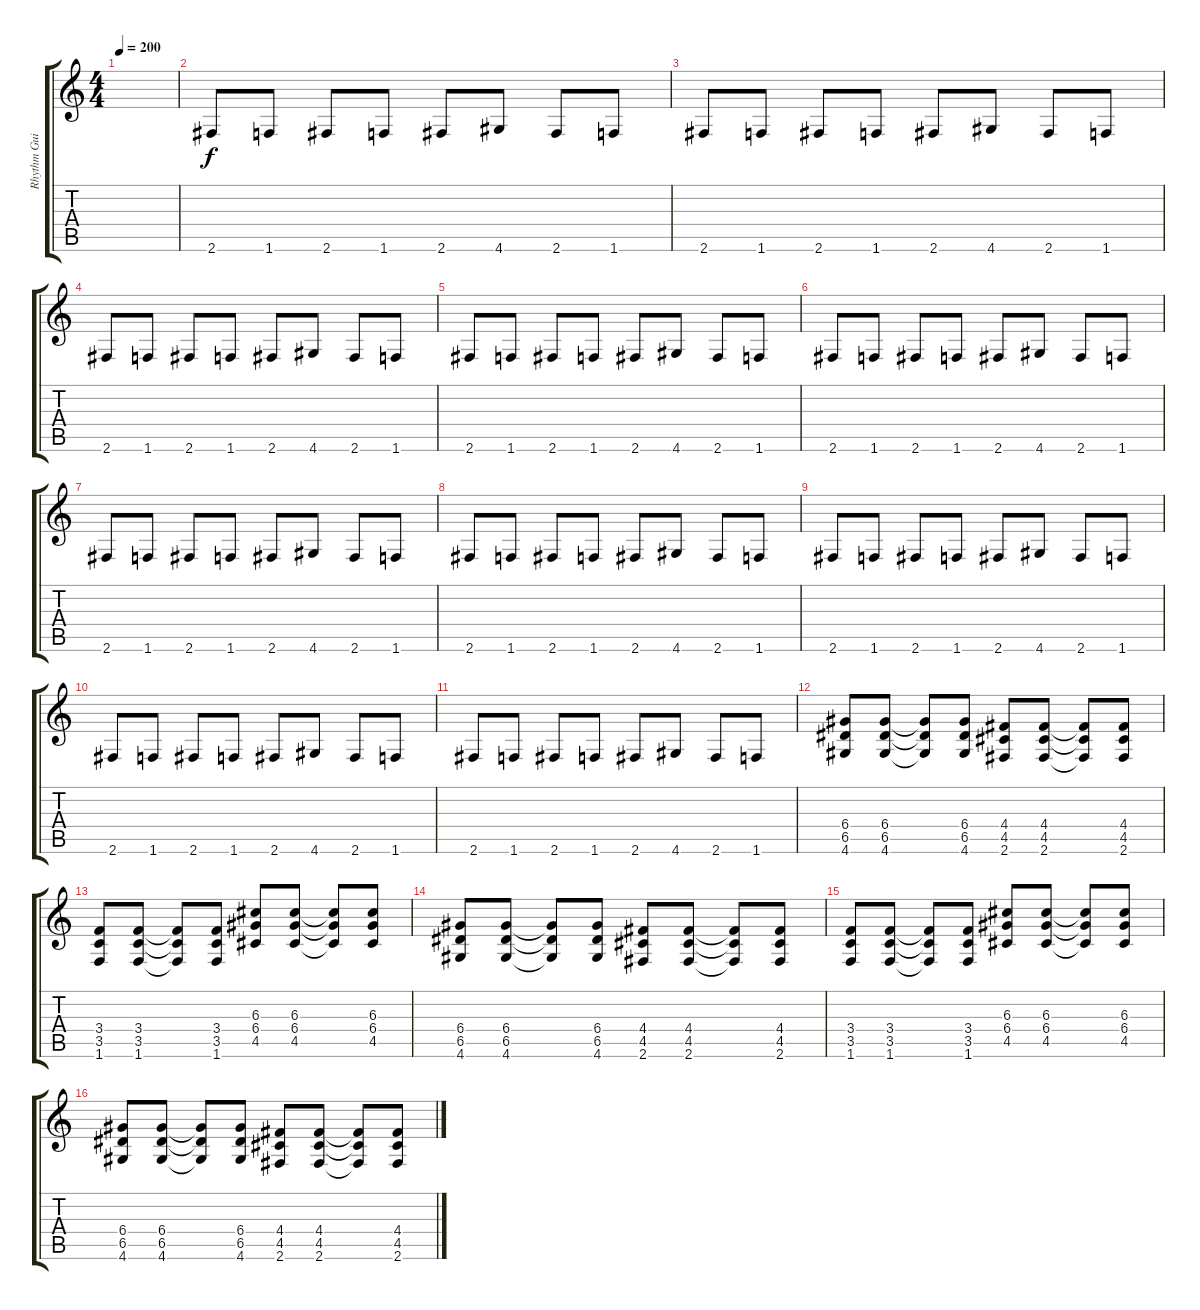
\track ("Rhythm Guitar" "Rhythm Gui") {instrument distortionguitar}
\staff {score tabs}
\tuning (E4 B3 G3 D3 A2 E2) {hide}
\ts (4 4)
\tempo 200
\clef g2
\ks c
|
2.6.8 1.6.8 2.6.8 1.6.8 2.6.8 4.6.8 2.6.8 1.6.8 |
2.6.8 1.6.8 2.6.8 1.6.8 2.6.8 4.6.8 2.6.8 1.6.8 |
2.6.8 1.6.8 2.6.8 1.6.8 2.6.8 4.6.8 2.6.8 1.6.8 |
2.6.8 1.6.8 2.6.8 1.6.8 2.6.8 4.6.8 2.6.8 1.6.8 |
2.6.8 1.6.8 2.6.8 1.6.8 2.6.8 4.6.8 2.6.8 1.6.8 |
2.6.8 1.6.8 2.6.8 1.6.8 2.6.8 4.6.8 2.6.8 1.6.8 |
2.6.8 1.6.8 2.6.8 1.6.8 2.6.8 4.6.8 2.6.8 1.6.8 |
2.6.8 1.6.8 2.6.8 1.6.8 2.6.8 4.6.8 2.6.8 1.6.8 |
2.6.8 1.6.8 2.6.8 1.6.8 2.6.8 4.6.8 2.6.8 1.6.8 |
2.6.8 1.6.8 2.6.8 1.6.8 2.6.8 4.6.8 2.6.8 1.6.8 |
(6.4 6.5 4.6).8{dy f} (6.4 6.5 4.6).8 (6.4{t} 6.5{t} 4.6{t}).8 (6.4 6.5 4.6).8 (4.4 4.5 2.6).8 (4.4 4.5 2.6).8 (4.4{t} 4.5{t} 2.6{t}).8 (4.4 4.5 2.6).8 |
(3.4 3.5 1.6).8 (3.4 3.5 1.6).8 (3.4{t} 3.5{t} 1.6{t}).8 (3.4 3.5 1.6).8 (6.3 6.4 4.5).8 (6.3 6.4 4.5).8 (6.3{t} 6.4{t} 4.5{t}).8 (6.3 6.4 4.5).8 |
(6.4 6.5 4.6).8 (6.4 6.5 4.6).8 (6.4{t} 6.5{t} 4.6{t}).8 (6.4 6.5 4.6).8 (4.4 4.5 2.6).8 (4.4 4.5 2.6).8 (4.4{t} 4.5{t} 2.6{t}).8 (4.4 4.5 2.6).8 |
(3.4 3.5 1.6).8 (3.4 3.5 1.6).8 (3.4{t} 3.5{t} 1.6{t}).8 (3.4 3.5 1.6).8 (6.3 6.4 4.5).8 (6.3 6.4 4.5).8 (6.3{t} 6.4{t} 4.5{t}).8 (6.3 6.4 4.5).8 |
(6.4 6.5 4.6).8 (6.4 6.5 4.6).8 (6.4{t} 6.5{t} 4.6{t}).8 (6.4 6.5 4.6).8 (4.4 4.5 2.6).8 (4.4 4.5 2.6).8 (4.4{t} 4.5{t} 2.6{t}).8 (4.4 4.5 2.6).8
